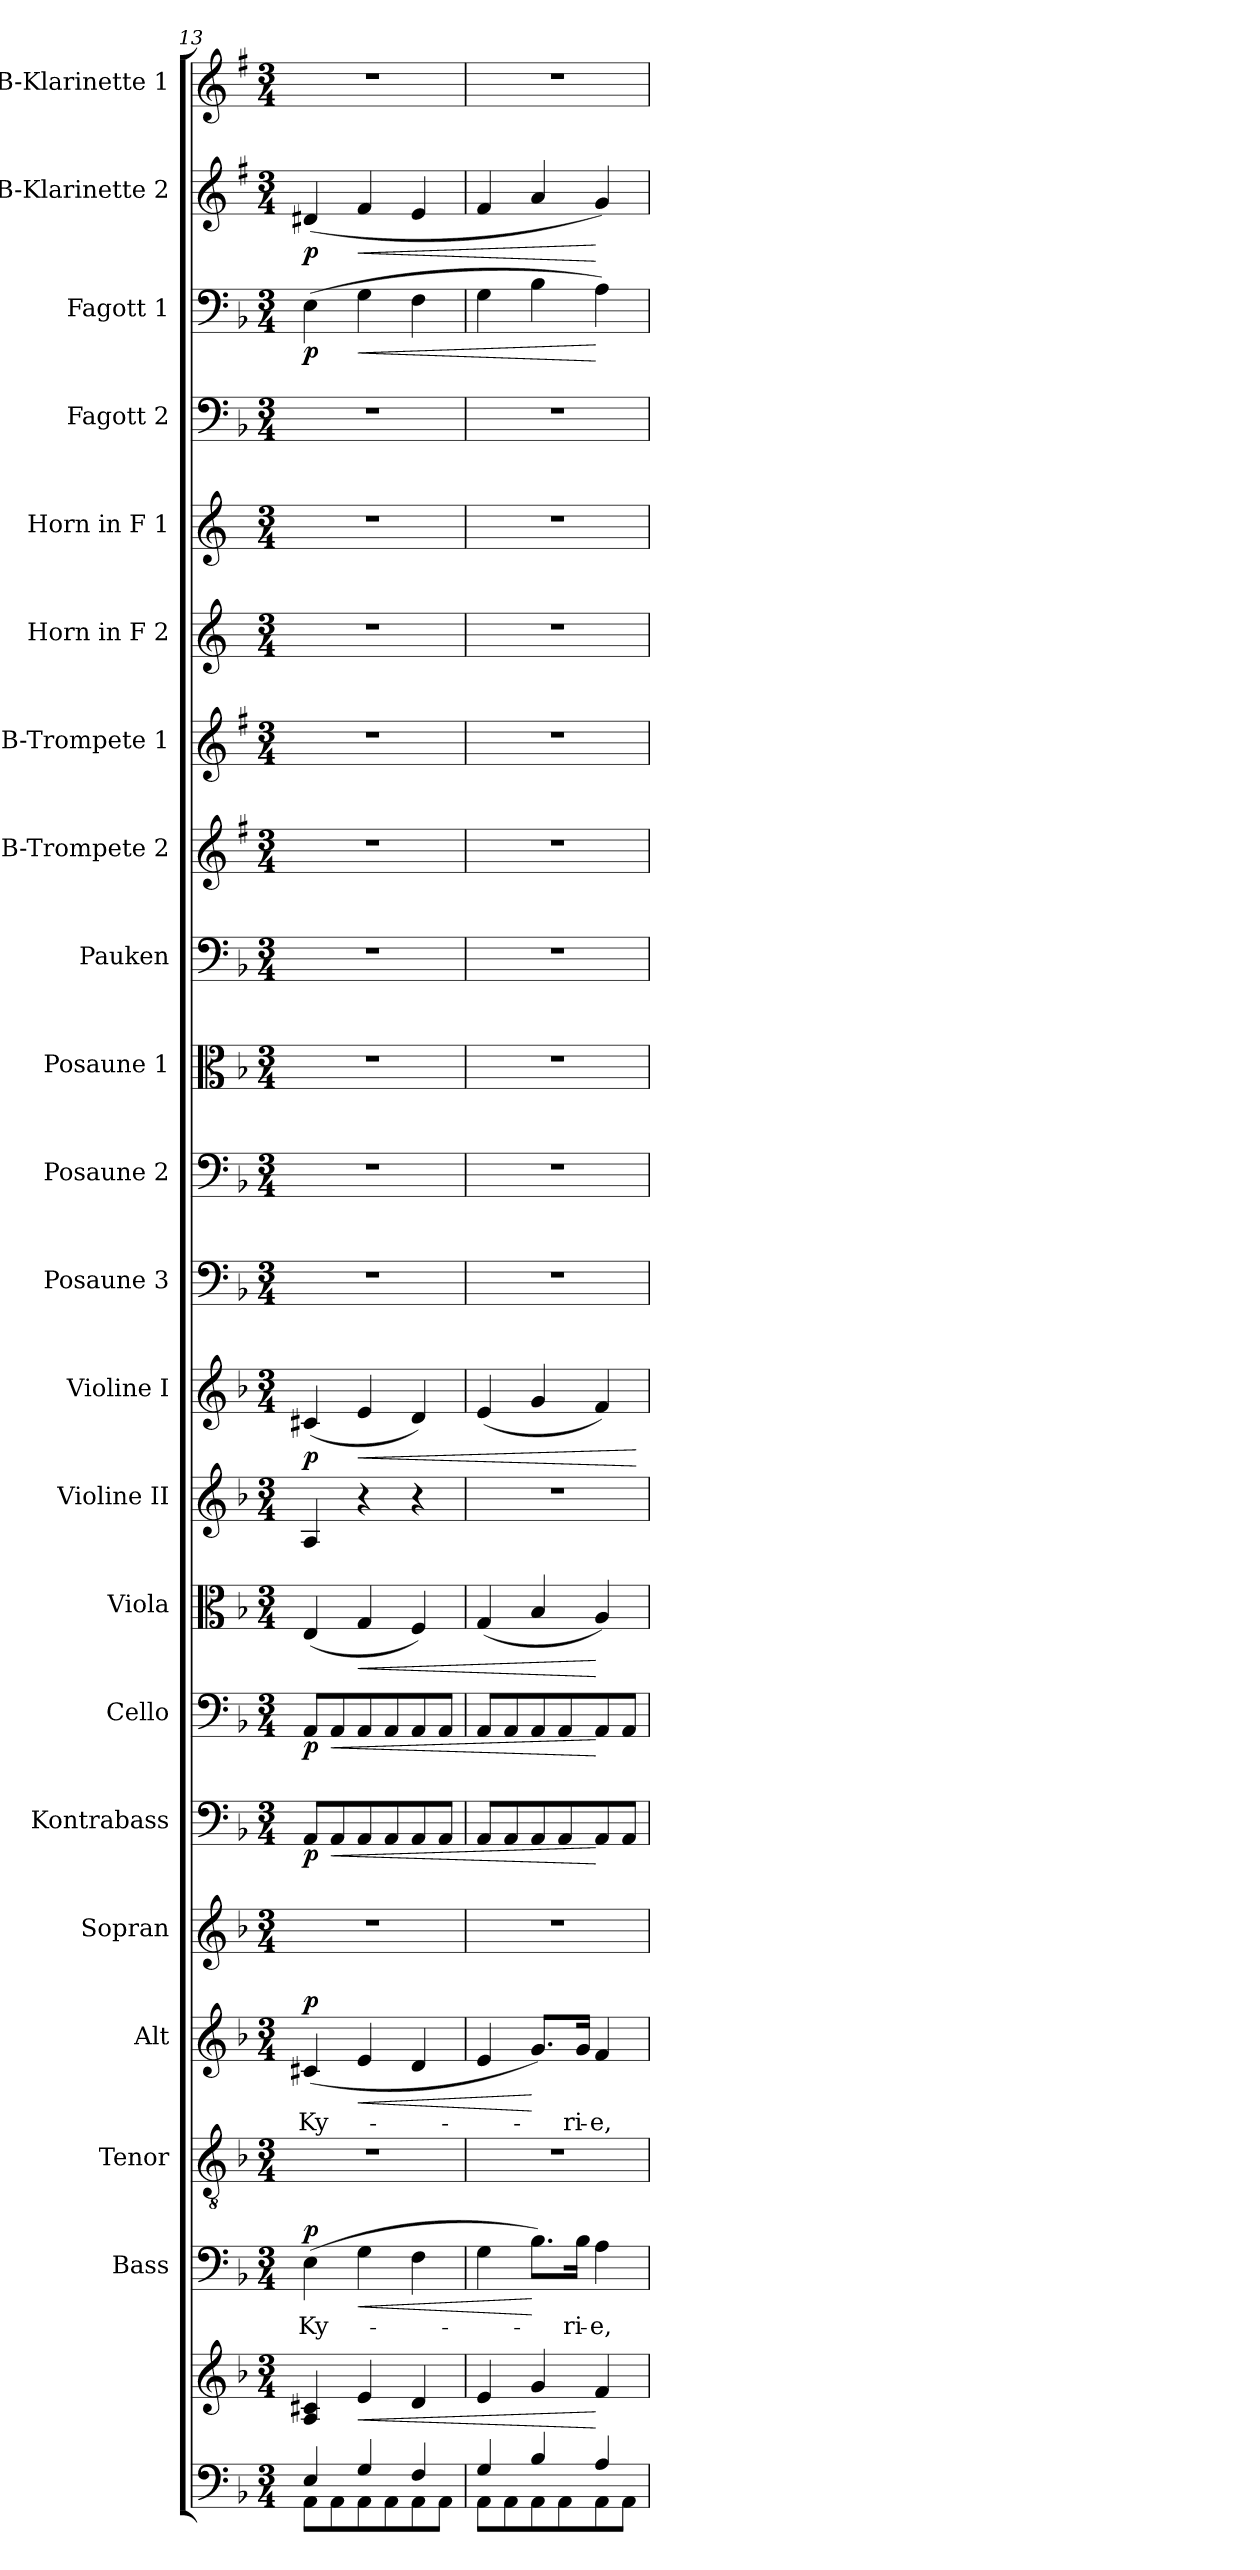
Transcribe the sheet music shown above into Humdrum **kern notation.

**kern	**kern	**dynam	**kern	**text	**dynam	**kern	**kern	**text	**dynam	**kern	**kern	**dynam	**kern	**dynam	**kern	**dynam	**kern	**kern	**dynam	**kern	**kern	**kern	**kern	**kern	**kern	**kern	**kern	**kern	**kern	**dynam	**kern	**dynam	**kern
*part22	*part22	*part22	*part21	*part21	*part21	*part20	*part19	*part19	*part19	*part18	*part17	*part17	*part16	*part16	*part15	*part15	*part14	*part13	*part13	*part12	*part11	*part10	*part9	*part8	*part7	*part6	*part5	*part4	*part3	*part3	*part2	*part2	*part1
*staff23	*staff22	*staff22/23	*staff21	*staff21	*staff21	*staff20	*staff19	*staff19	*staff19	*staff18	*staff17	*staff17	*staff16	*staff16	*staff15	*staff15	*staff14	*staff13	*staff13	*staff12	*staff11	*staff10	*staff9	*staff8	*staff7	*staff6	*staff5	*staff4	*staff3	*staff3	*staff2	*staff2	*staff1
*	*	*	*I"Bass	*	*	*I"Tenor	*I"Alt	*	*	*I"Sopran	*I"Kontrabass	*	*I"Cello	*	*I"Viola	*	*I"Violine II	*I"Violine I	*	*I"Posaune 3	*I"Posaune 2	*I"Posaune 1	*I"Pauken	*I"B-Trompete 2	*I"B-Trompete 1	*I"Horn in F 2	*I"Horn in F 1	*I"Fagott 2	*I"Fagott 1	*	*I"B-Klarinette 2	*	*I"B-Klarinette 1
*	*	*	*I'B.	*	*	*I'T.	*I'A.	*	*	*I'S.	*I'Kb.	*	*	*	*I'Vla.	*	*I'Vl. II	*I'Vl. I	*	*I'Pos. 3	*I'Pos. 2	*I'Pos. 1	*I'Pk.	*I'B Trp. 2	*I'B Trp. 1	*	*	*I'Fg. 2	*I'Fg. 1	*	*I'B Kl. 2	*	*I'B Kl. 1
*clefF4	*clefG2	*	*clefF4	*	*	*clefGv2	*clefG2	*	*	*clefG2	*clefF4	*	*clefF4	*	*clefC3	*	*clefG2	*clefG2	*	*clefF4	*clefF4	*clefC3	*clefF4	*clefG2	*clefG2	*clefG2	*clefG2	*clefF4	*clefF4	*	*clefG2	*	*clefG2
*	*	*	*	*	*	*	*	*	*	*	*ITrd7c12	*	*	*	*	*	*	*	*	*	*	*	*	*ITrd1c2	*ITrd1c2	*ITrd4c7	*ITrd4c7	*	*	*	*ITrd1c2	*	*ITrd1c2
*k[b-]	*k[b-]	*	*k[b-]	*	*	*k[b-]	*k[b-]	*	*	*k[b-]	*k[b-]	*	*k[b-]	*	*k[b-]	*	*k[b-]	*k[b-]	*	*k[b-]	*k[b-]	*k[b-]	*k[b-]	*k[b-]	*k[b-]	*k[b-]	*k[b-]	*k[b-]	*k[b-]	*	*k[b-]	*	*k[b-]
*F:	*F:	*	*F:	*	*	*F:	*F:	*	*	*F:	*F:	*	*F:	*	*F:	*	*F:	*F:	*	*F:	*F:	*F:	*F:	*F:	*F:	*F:	*F:	*F:	*F:	*	*F:	*	*F:
*M3/4	*M3/4	*	*M3/4	*	*	*M3/4	*M3/4	*	*	*M3/4	*M3/4	*	*M3/4	*	*M3/4	*	*M3/4	*M3/4	*	*M3/4	*M3/4	*M3/4	*M3/4	*M3/4	*M3/4	*M3/4	*M3/4	*M3/4	*M3/4	*	*M3/4	*	*M3/4
=13	=13	=13	=13	=13	=13	=13	=13	=13	=13	=13	=13	=13	=13	=13	=13	=13	=13	=13	=13	=13	=13	=13	=13	=13	=13	=13	=13	=13	=13	=13	=13	=13	=13
*^	*	*	*	*	*	*	*	*	*	*	*	*	*	*	*	*	*	*	*	*	*	*	*	*	*	*	*	*	*	*	*	*	*
!	!	!	!	!	!LO:LY:b	!LO:DY:a	!	!	!LO:LY:b	!LO:DY:a	!	!	!LO:DY:b	!	!LO:DY:b	!	!	!	!	!LO:DY:b	!	!	!	!	!	!	!	!	!	!	!LO:DY:b	!	!LO:DY:b	!
4E/	8AA\L	4A/ 4c#X/	.	(>4E\	Ky-	p	2.r	(<4c#X/	Ky-	p	2.r	8AAA/L	p	8AA/L	p	(<4E/	.	4A/	(<4c#X/	p	2.r	2.r	2.r	2.r	2.r	2.r	2.r	2.r	2.r	(>4E\	p	(<4c#X/	p	2.r
!	!	!	!	!	!	!	!	!	!	!	!	!	!LO:HP:b	!	!LO:HP:b	!	!	!	!	!	!	!	!	!	!	!	!	!	!	!	!	!	!	!
.	8AA\	.	.	.	.	.	.	.	.	.	.	8AAA/	<	8AA/	<	.	.	.	.	.	.	.	.	.	.	.	.	.	.	.	.	.	.	.
!	!	!	!LO:HP:b	!	!	!LO:HP:b	!	!	!	!LO:HP:b	!	!	!	!	!	!	!LO:HP:b	!	!	!LO:HP:b	!	!	!	!	!	!	!	!	!	!	!LO:HP:b	!	!LO:HP:b	!
4G/	8AA\	4e/	<	4G\	.	<	.	4e/	.	<	.	8AAA/	.	8AA/	.	4G/	<	4r	4e/	<	.	.	.	.	.	.	.	.	.	4G\	<	4e/	<	.
.	8AA\	.	.	.	.	.	.	.	.	.	.	8AAA/	.	8AA/	.	.	.	.	.	.	.	.	.	.	.	.	.	.	.	.	.	.	.	.
4F/	8AA\	4d/	.	4F\	.	.	.	4d/	.	.	.	8AAA/	.	8AA/	.	4F/)	.	4r	4d/)	.	.	.	.	.	.	.	.	.	.	4F\	.	4d/	.	.
.	8AA\J	.	.	.	.	.	.	.	.	.	.	8AAA/J	.	8AA/J	.	.	.	.	.	.	.	.	.	.	.	.	.	.	.	.	.	.	.	.
=14	=14	=14	=14	=14	=14	=14	=14	=14	=14	=14	=14	=14	=14	=14	=14	=14	=14	=14	=14	=14	=14	=14	=14	=14	=14	=14	=14	=14	=14	=14	=14	=14	=14	=14
4G/	8AA\L	4e/	.	4G\	.	.	2.r	4e/	.	.	2.r	8AAA/L	.	8AA/L	.	(<4G/	.	2.r	(<4e/	.	2.r	2.r	2.r	2.r	2.r	2.r	2.r	2.r	2.r	4G\	.	4e/	.	2.r
.	8AA\	.	.	.	.	.	.	.	.	.	.	8AAA/	.	8AA/	.	.	.	.	.	.	.	.	.	.	.	.	.	.	.	.	.	.	.	.
4B-/	8AA\	4g/	.	8.B-\L)	.	[	.	8.g/L)	.	[	.	8AAA/	.	8AA/	.	4B-/	.	.	4g/	.	.	.	.	.	.	.	.	.	.	4B-\	.	4g/	.	.
.	8AA\	.	.	.	.	.	.	.	.	.	.	8AAA/	.	8AA/	.	.	.	.	.	.	.	.	.	.	.	.	.	.	.	.	.	.	.	.
!	!	!	!	!	!LO:LY:b	!	!	!	!LO:LY:b	!	!	!	!	!	!	!	!	!	!	!	!	!	!	!	!	!	!	!	!	!	!	!	!	!
.	.	.	.	16B-\Jk	-ri-	.	.	16g/Jk	-ri-	.	.	.	.	.	.	.	.	.	.	.	.	.	.	.	.	.	.	.	.	.	.	.	.	.
!	!	!	!	!	!LO:LY:b	!	!	!	!LO:LY:b	!	!	!	!	!	!	!	!	!	!	!	!	!	!	!	!	!	!	!	!	!	!	!	!	!
4A/	8AA\	4f/	[	4A\	-e,	.	.	4f/	-e,	.	.	8AAA/	[	8AA/	[	4A/)	[	.	4f/)	.	.	.	.	.	.	.	.	.	.	4A\)	[	4f/)	[	.
.	8AA\J	.	.	.	.	.	.	.	.	.	.	8AAA/J	.	8AA/J	.	.	.	.	.	.	.	.	.	.	.	.	.	.	.	.	.	.	.	.
*v	*v	*	*	*	*	*	*	*	*	*	*	*	*	*	*	*	*	*	*	*	*	*	*	*	*	*	*	*	*	*	*	*	*	*
.	.	.	.	.	.	.	.	.	.	.	.	.	.	.	.	.	.	.	[	.	.	.	.	.	.	.	.	.	.	.	.	.	.
=	=	=	=	=	=	=	=	=	=	=	=	=	=	=	=	=	=	=	=	=	=	=	=	=	=	=	=	=	=	=	=	=	=
*-	*-	*-	*-	*-	*-	*-	*-	*-	*-	*-	*-	*-	*-	*-	*-	*-	*-	*-	*-	*-	*-	*-	*-	*-	*-	*-	*-	*-	*-	*-	*-	*-	*-
